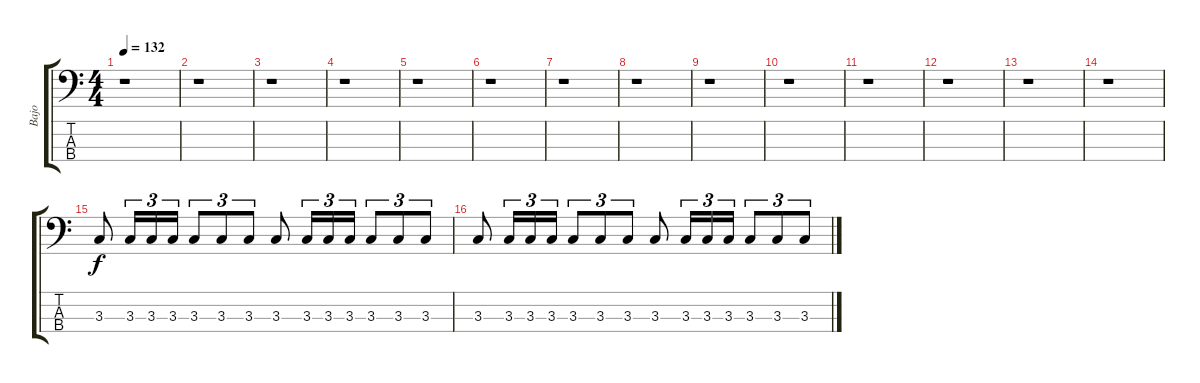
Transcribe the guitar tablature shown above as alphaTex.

\track ("Bajo" "Bajo") {instrument electricbasspick}
\staff {score tabs}
\tuning (G2 D2 A1 E1) {hide}
\ts (4 4)
\tempo 132
\clef f4
\ks c
r.1{dy f instrument electricbasspick} |
r.1 |
r.1 |
r.1 |
r.1 |
r.1 |
r.1 |
r.1 |
r.1 |
r.1 |
r.1 |
r.1 |
r.1 |
r.1 |
3.3.8 3.3.16{tu (3 2)} 3.3.16{tu (3 2)} 3.3.16{tu (3 2)} 3.3.8{tu (3 2)} 3.3.8{tu (3 2)} 3.3.8{tu (3 2)} 3.3.8 3.3.16{tu (3 2)} 3.3.16{tu (3 2)} 3.3.16{tu (3 2)} 3.3.8{tu (3 2)} 3.3.8{tu (3 2)} 3.3.8{tu (3 2)} |
3.3.8 3.3.16{tu (3 2)} 3.3.16{tu (3 2)} 3.3.16{tu (3 2)} 3.3.8{tu (3 2)} 3.3.8{tu (3 2)} 3.3.8{tu (3 2)} 3.3.8 3.3.16{tu (3 2)} 3.3.16{tu (3 2)} 3.3.16{tu (3 2)} 3.3.8{tu (3 2)} 3.3.8{tu (3 2)} 3.3.8{tu (3 2)}
